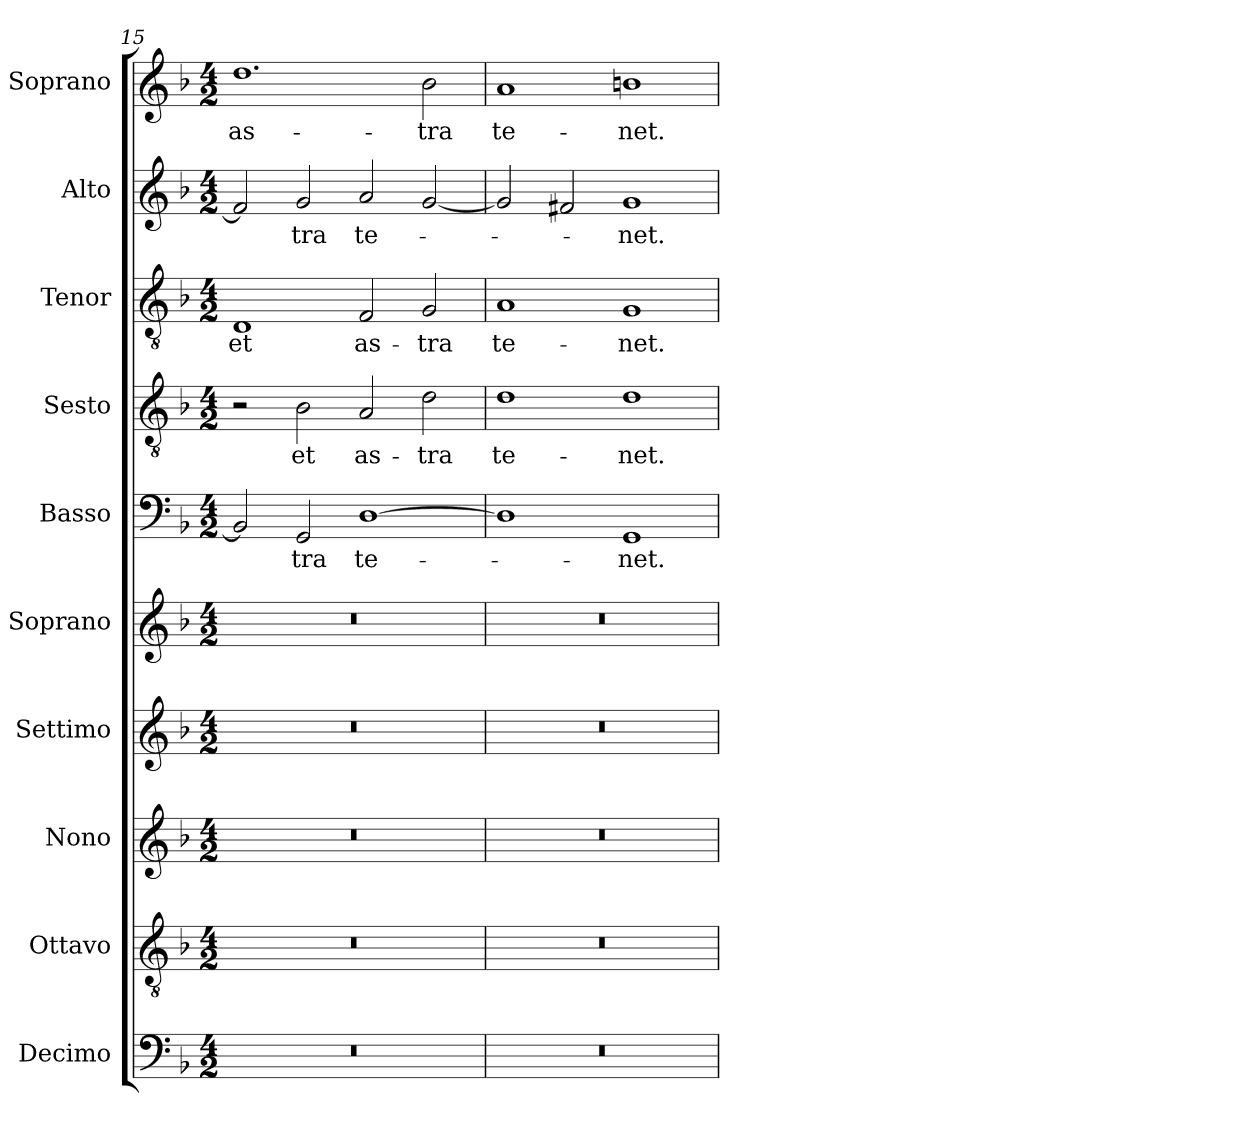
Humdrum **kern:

**kern	**kern	**kern	**kern	**kern	**kern	**text	**kern	**text	**kern	**text	**kern	**text	**kern	**text
*part10	*part9	*part8	*part7	*part6	*part5	*part5	*part4	*part4	*part3	*part3	*part2	*part2	*part1	*part1
*staff10	*staff9	*staff8	*staff7	*staff6	*staff5	*staff5	*staff4	*staff4	*staff3	*staff3	*staff2	*staff2	*staff1	*staff1
*I"Decimo	*I"Ottavo	*I"Nono	*I"Settimo	*I"Soprano	*I"Basso	*	*I"Sesto	*	*I"Tenor	*	*I"Alto	*	*I"Soprano	*
*I'Dc.	*I'Ot.	*I'N.	*I'St.	*I'S.	*I'B.	*	*I'Ss.	*	*I'T.	*	*I'A.	*	*I'S.	*
*clefF4	*clefGv2	*clefG2	*clefG2	*clefG2	*clefF4	*	*clefGv2	*	*clefGv2	*	*clefG2	*	*clefG2	*
*	*ITrd7c12	*	*	*	*	*	*ITrd7c12	*	*ITrd7c12	*	*	*	*	*
*k[b-]	*k[b-]	*k[b-]	*k[b-]	*k[b-]	*k[b-]	*	*k[b-]	*	*k[b-]	*	*k[b-]	*	*k[b-]	*
*F:	*F:	*F:	*F:	*F:	*F:	*	*F:	*	*F:	*	*F:	*	*F:	*
*M4/2	*M4/2	*M4/2	*M4/2	*M4/2	*M4/2	*	*M4/2	*	*M4/2	*	*M4/2	*	*M4/2	*
=15	=15	=15	=15	=15	=15	=15	=15	=15	=15	=15	=15	=15	=15	=15
!LO:N:vis=1	!LO:N:vis=1	!LO:N:vis=1	!LO:N:vis=1	!LO:N:vis=1	!	!	!	!	!	!	!	!	!	!
!	!	!	!	!	!	!	!	!	!	!LO:LY:b:color=#000000	!	!	!	!
!	!	!	!	!	!	!	!	!	!	!	!	!	!	!LO:LY:b:color=#000000
0r	0r	0r	0r	0r	2BB-i/]	.	2r	.	1DDi	et	2fi/]	.	1.ddi	as-
!	!	!	!	!	!	!LO:LY:b:color=#000000	!	!	!	!	!	!	!	!
!	!	!	!	!	!	!	!	!LO:LY:b:color=#000000	!	!	!	!	!	!
!	!	!	!	!	!	!	!	!	!	!	!	!LO:LY:b:color=#000000	!	!
.	.	.	.	.	2GGi/	-tra	2BB-i\	et	.	.	2gi/	-tra	.	.
!	!	!	!	!	!	!LO:LY:b:color=#000000	!	!	!	!	!	!	!	!
!	!	!	!	!	!	!	!	!LO:LY:b:color=#000000	!	!	!	!	!	!
!	!	!	!	!	!	!	!	!	!	!LO:LY:b:color=#000000	!	!	!	!
!	!	!	!	!	!	!	!	!	!	!	!	!LO:LY:b:color=#000000	!	!
.	.	.	.	.	[1Di	te-	2AAi/	as-	2FFi/	as-	2ai/	te-	.	.
!	!	!	!	!	!	!	!	!LO:LY:b:color=#000000	!	!	!	!	!	!
!	!	!	!	!	!	!	!	!	!	!LO:LY:b:color=#000000	!	!	!	!
!	!	!	!	!	!	!	!	!	!	!	!	!	!	!LO:LY:b:color=#000000
.	.	.	.	.	.	.	2Di\	-tra	2GGi/	-tra	[2gi/	.	2b-i\	-tra
!!LO:PB:g=z
=16	=16	=16	=16	=16	=16	=16	=16	=16	=16	=16	=16	=16	=16	=16
!LO:N:vis=1	!LO:N:vis=1	!LO:N:vis=1	!LO:N:vis=1	!LO:N:vis=1	!	!	!	!	!	!	!	!	!	!
!	!	!	!	!	!	!	!	!LO:LY:b:color=#000000	!	!	!	!	!	!
!	!	!	!	!	!	!	!	!	!	!LO:LY:b:color=#000000	!	!	!	!
!	!	!	!	!	!	!	!	!	!	!	!	!	!	!LO:LY:b:color=#000000
0r	0r	0r	0r	0r	1Di]	.	1Di	te-	1AAi	te-	2gi/]	.	1ai	te-
.	.	.	.	.	.	.	.	.	.	.	2f#Xi/	.	.	.
!	!	!	!	!	!	!LO:LY:b:color=#000000	!	!	!	!	!	!	!	!
!	!	!	!	!	!	!	!	!LO:LY:b:color=#000000	!	!	!	!	!	!
!	!	!	!	!	!	!	!	!	!	!LO:LY:b:color=#000000	!	!	!	!
!	!	!	!	!	!	!	!	!	!	!	!	!LO:LY:b:color=#000000	!	!
!	!	!	!	!	!	!	!	!	!	!	!	!	!	!LO:LY:b:color=#000000
.	.	.	.	.	1GGi	-net.	1Di	-net.	1GGi	-net.	1gi	-net.	1bni	-net.
=	=	=	=	=	=	=	=	=	=	=	=	=	=	=
*-	*-	*-	*-	*-	*-	*-	*-	*-	*-	*-	*-	*-	*-	*-
